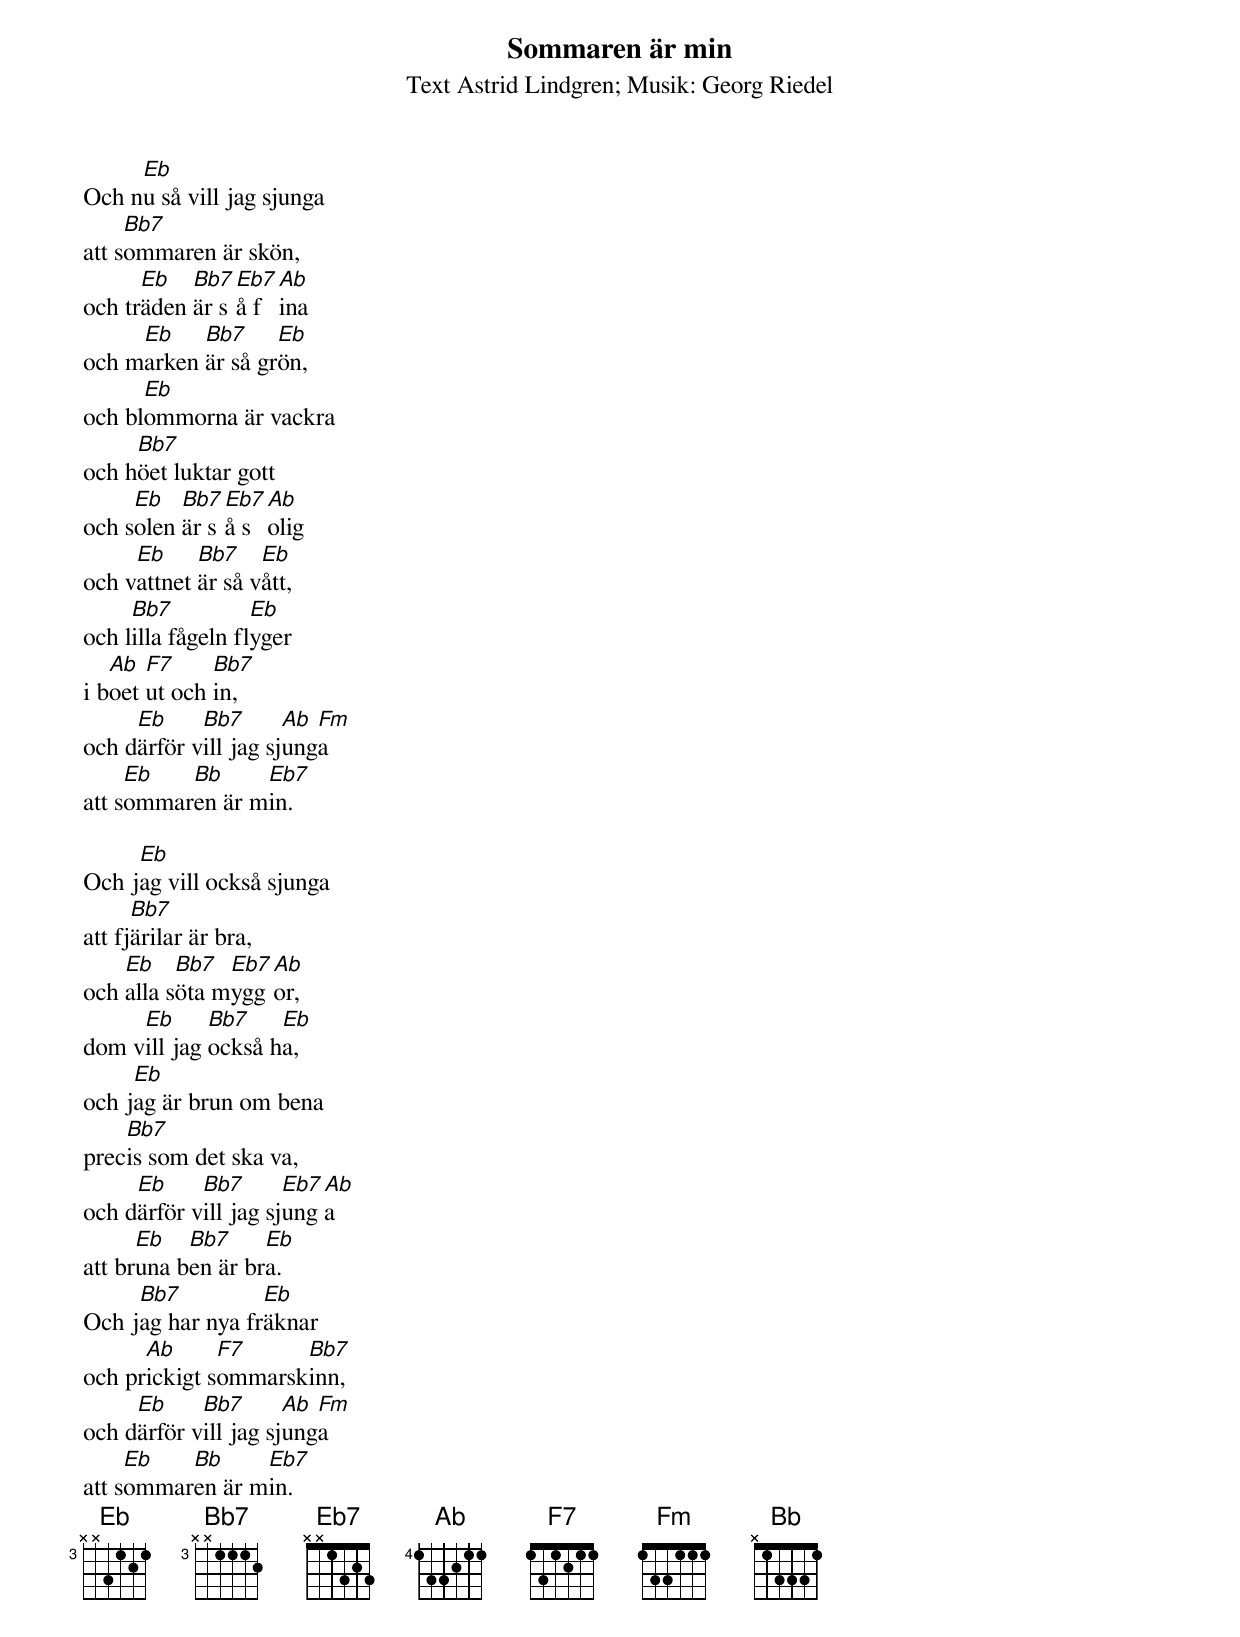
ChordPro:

{t:Sommaren är min}
{st:Text Astrid Lindgren}
{st:Musik: Georg Riedel}
Och n[Eb]u så vill jag sjunga
att s[Bb7]ommaren är skön,
och tr[Eb]äden [Bb7]är s[Eb7]å f[Ab]ina
och m[Eb]arken [Bb7]är så gr[Eb]ön,
och bl[Eb]ommorna är vackra
och h[Bb7]öet luktar gott
och s[Eb]olen [Bb7]är s[Eb7]å s[Ab]olig
och v[Eb]attnet [Bb7]är så v[Eb]ått,
och l[Bb7]illa fågeln fl[Eb]yger
i b[Ab]oet [F7]ut och [Bb7]in,
och d[Eb]ärför v[Bb7]ill jag sj[Ab]ung[Fm]a
att s[Eb]ommar[Bb]en är m[Eb7]in.

Och j[Eb]ag vill också sjunga
att fj[Bb7]ärilar är bra,
och [Eb]alla s[Bb7]öta m[Eb7]ygg[Ab]or,
dom v[Eb]ill jag [Bb7]också h[Eb]a,
och j[Eb]ag är brun om bena
prec[Bb7]is som det ska va,
och d[Eb]ärför v[Bb7]ill jag sj[Eb7]ung[Ab]a
att br[Eb]una b[Bb7]en är br[Eb]a.
Och j[Bb7]ag har nya fr[Eb]äknar
och pr[Ab]ickigt s[F7]ommarsk[Bb7]inn,
och d[Eb]ärför v[Bb7]ill jag sj[Ab]ung[Fm]a
att s[Eb]ommar[Bb]en är m[Eb7]in.
